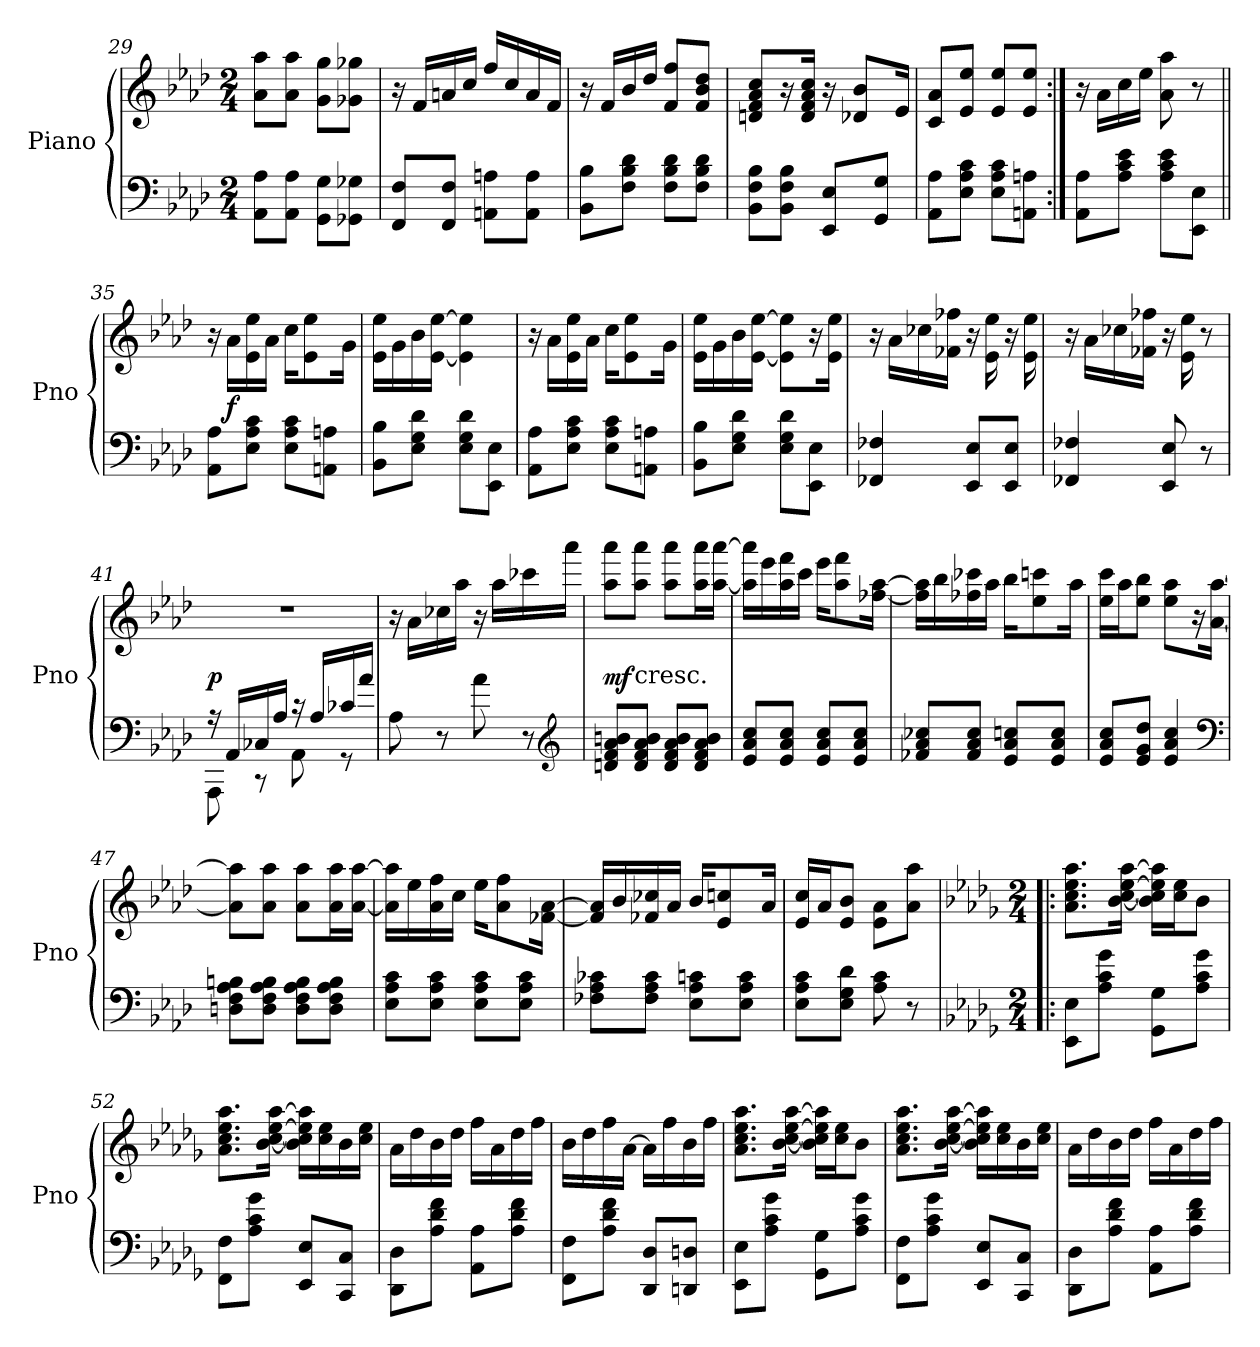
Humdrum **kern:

**kern	**kern	**dynam
*part1	*part1	*part1
*staff2	*staff1	*staff1/2
*I"Piano	*	*
*I'Pno	*	*
*clefF4	*clefG2	*
*k[b-e-a-d-]	*k[b-e-a-d-]	*
*M2/4	*M2/4	*
=29	=29	=29
8AA-\ 8A-\L	8a-\ 8aa-\L	.
8AA-\ 8A-\J	8a-\ 8aa-\J	.
8GG\ 8G\L	8g\ 8gg\L	.
8GG-X\ 8G-X\J	8g-X\ 8gg-X\J	.
=30	=30	=30
8FF/ 8F/L	16r	.
.	16f/LL	.
8FF/ 8F/J	16an/	.
.	16cc/JJ	.
8AAn\ 8An\L	16ff/LL	.
.	16cc/	.
8AA\ 8A\J	16a/	.
.	16f/JJ	.
=31	=31	=31
8BB-\ 8B-\L	16r	.
.	16f/LL	.
8F\ 8B-\ 8d-\J	16b-/	.
.	16dd-/JJ	.
8F\ 8B-\ 8d-\L	8f/ 8ff/L	.
8F\ 8B-\ 8d-\J	8f/ 8b-/ 8dd-/J	.
=32	=32	=32
8BB-\ 8F\ 8B-\L	8dn/ 8f/ 8a-/ 8cc/L	.
8BB-\ 8F\ 8B-\J	16r	.
.	16d/ 16f/ 16a-/ 16cc/Jk	.
8EE-/ 8E-/L	16r	.
.	8d-X/ 8b-/L	.
8GG/ 8G/J	.	.
.	16e-/Jk	.
=33	=33	=33
8AA-\ 8A-\L	8c/ 8a-/L	.
8E-\ 8A-\ 8c\J	8e-/ 8ee-/J	.
8E-\ 8A-\ 8c\L	8e-/ 8ee-/L	.
8AAn\ 8An\J	8e-/ 8ee-/J	.
=34:|!	=34:|!	=34:|!
8AA-\ 8A-\L	16r	.
.	16a-\LL	.
8A-\ 8c\ 8e-\J	16cc\	.
.	16ee-\JJ	.
8A-\ 8c\ 8e-\L	8a-\ 8aa-\	.
8EE-\ 8E-\J	8r	.
=35||	=35||	=35||
8AA-\ 8A-\L	16r	.
.	16a-\LL	f
8E-\ 8A-\ 8c\J	16e-\ 16ee-\	.
.	16a-\JJ	.
8E-\ 8A-\ 8c\L	16cc\KL	.
.	8e-\ 8ee-\	.
8AAn\ 8An\J	.	.
.	16g\Jk	.
=36	=36	=36
8BB-\ 8B-\L	16e-\ 16ee-\LL	.
.	16g\	.
8E-\ 8G\ 8d-\J	16b-\	.
.	[16e-\ [16ee-\JJ	.
8E-\ 8G\ 8d-\L	4e-]\ 4ee-]\	.
8EE-\ 8E-\J	.	.
=37	=37	=37
8AA-\ 8A-\L	16r	.
.	16a-\LL	.
8E-\ 8A-\ 8c\J	16e-\ 16ee-\	.
.	16a-\JJ	.
8E-\ 8A-\ 8c\L	16cc\KL	.
.	8e-\ 8ee-\	.
8AAn\ 8An\J	.	.
.	16g\Jk	.
=38	=38	=38
8BB-\ 8B-\L	16e-\ 16ee-\LL	.
.	16g\	.
8E-\ 8G\ 8d-\J	16b-\	.
.	[16e-\ [16ee-\JJ	.
8E-\ 8G\ 8d-\L	8e-]\ 8ee-]\L	.
8EE-\ 8E-\J	16r	.
.	16e-\ 16ee-\Jk	.
=39	=39	=39
4FF-X/ 4F-X/	16r	.
.	16a-\LL	.
.	16cc-X\	.
.	16f-X\ 16ff-X\JJ	.
8EE-/ 8E-/L	16r	.
.	16e-\ 16ee-\	.
8EE-/ 8E-/J	16r	.
.	16e-\ 16ee-\	.
=40	=40	=40
4FF-X/ 4F-X/	16r	.
.	16a-\LL	.
.	16cc-X\	.
.	16f-X\ 16ff-X\JJ	.
8EE-/ 8E-/	16r	.
.	16e-\ 16ee-\	.
8r	8r	.
=41	=41	=41
*^	*	*
16r	8AAA-\	2r	p
16AA-/LL	.	.	.
16C-X/	8r	.	.
16A-/JJ	.	.	.
16r	8AA-\	.	.
16A-/LL	.	.	.
16c-X/	8r	.	.
16a-/JJ	.	.	.
*v	*v	*	*
=42	=42	=42
8A-\	16r	.
.	16a-\LL	.
8r	16cc-X\	.
.	16aa-\JJ	.
8a-\	16r	.
.	16aa-\LL	.
8r	16ccc-X\	.
*clefG2	*	*
.	16aaa-\JJ	.
=43	=43	=43
8dn/ 8f/ 8a-/ 8bn/L	8aa-\ 8aaa-\L	mf
!	!LO:TX:c:t=cresc.	!
8d/ 8f/ 8a-/ 8b/J	8aa-\ 8aaa-\J	.
8d/ 8f/ 8a-/ 8b/L	8aa-\ 8aaa-\L	.
8d/ 8f/ 8a-/ 8b/J	16aa-\ 16aaa-\L	.
.	[16aa-\ [16aaa-\JJ	.
=44	=44	=44
8e-/ 8a-/ 8cc/L	16aa-]\ 16aaa-]\LL	.
.	16eee-\	.
8e-/ 8a-/ 8cc/J	16aa-\ 16fff\	.
.	16ccc\JJ	.
8e-/ 8a-/ 8cc/L	16eee-\KL	.
.	8aa-\ 8fff\	.
8e-/ 8a-/ 8cc/J	.	.
.	[16ff-X\ [16aa-\Jk	.
=45	=45	=45
8f-X/ 8a-/ 8cc-X/L	16ff-]\ 16aa-]\LL	.
.	16bb-\	.
8f-/ 8a-/ 8cc-/J	16ff-X\ 16ccc-X\	.
.	16aa-\JJ	.
8e-/ 8a-/ 8ccn/L	16bb-\KL	.
.	8ee-\ 8cccn\	.
8e-/ 8a-/ 8cc/J	.	.
.	16aa-\Jk	.
=46	=46	=46
8e-/ 8a-/ 8cc/L	16ee-\ 16ccc\LL	.
.	16aa-\J	.
8e-/ 8g/ 8dd-/J	8ee-\ 8bb-\J	.
4e-/ 4a-/ 4cc/	8ee-\ 8aa-\L	.
*clefF4	*	*
.	16r	.
.	[16a-\ [16aa-\Jk	.
=47	=47	=47
8Dn\ 8F\ 8A-\ 8Bn\L	8a-]\ 8aa-]\L	.
8D\ 8F\ 8A-\ 8B\J	8a-\ 8aa-\J	.
8D\ 8F\ 8A-\ 8B\L	8a-\ 8aa-\L	.
8D\ 8F\ 8A-\ 8B\J	16a-\ 16aa-\L	.
.	[16a-\ [16aa-\JJ	.
=48	=48	=48
8E-\ 8A-\ 8c\L	16a-]\ 16aa-]\LL	.
.	16ee-\	.
8E-\ 8A-\ 8c\J	16a-\ 16ff\	.
.	16cc\JJ	.
8E-\ 8A-\ 8c\L	16ee-\KL	.
.	8a-\ 8ff\	.
8E-\ 8A-\ 8c\J	.	.
.	[16f-X\ [16a-\Jk	.
=49	=49	=49
8F-X\ 8A-\ 8c-X\L	16f-]/ 16a-]/LL	.
.	16b-/	.
8F-\ 8A-\ 8c-\J	16f-X/ 16cc-X/	.
.	16a-/JJ	.
8E-\ 8A-\ 8cn\L	16b-/KL	.
.	8e-/ 8ccn/	.
8E-\ 8A-\ 8c\J	.	.
.	16a-/Jk	.
=50	=50	=50
8E-\ 8A-\ 8c\L	16e-/ 16cc/LL	.
.	16a-/J	.
8E-\ 8G\ 8d-\J	8e-/ 8b-/J	.
8A-\ 8c\	8e-\ 8a-\L	.
8r	8a-\ 8aa-\J	.
=51!|:	=51!|:	=51!|:
*k[b-e-a-d-g-]	*k[b-e-a-d-g-]	*
*M2/4	*M2/4	*
8EE-\ 8E-\L	8.a-\ 8.cc\ 8.ee-\ 8.aa-\L	.
8A-\ 8c\ 8g-\J	.	.
.	[16b-\ [16cc\ [16ee-\ [16aa-\Jk	.
8GG-\ 8G-\L	16b-]\ 16cc]\ 16ee-]\ 16aa-]\LL	.
.	16cc\ 16ee-\J	.
8A-\ 8c\ 8g-\J	8b-\J	.
=52	=52	=52
8FF\ 8F\L	8.a-\ 8.cc\ 8.ee-\ 8.aa-\L	.
8A-\ 8c\ 8g-\J	.	.
.	[16b-\ [16cc\ [16ee-\ [16aa-\Jk	.
8EE-/ 8E-/L	16b-]\ 16cc]\ 16ee-]\ 16aa-]\LL	.
.	16cc\ 16ee-\	.
8CC/ 8C/J	16b-\	.
.	16cc\ 16ee-\JJ	.
=53	=53	=53
8DD-\ 8D-\L	16a-\LL	.
.	16dd-\	.
8A-\ 8d-\ 8f\J	16b-\	.
.	16dd-\JJ	.
8AA-\ 8A-\L	16ff\LL	.
.	16a-\	.
8A-\ 8d-\ 8f\J	16dd-\	.
.	16ff\JJ	.
=54	=54	=54
8FF\ 8F\L	16b-\LL	.
.	16dd-\	.
8A-\ 8d-\ 8f\J	16ff\	.
.	[16a-\JJ	.
8DD-/ 8D-/L	16a-\LL]	.
.	16ff\	.
8DDn/ 8Dn/J	16b-\	.
.	16ff\JJ	.
=55	=55	=55
8EE-\ 8E-\L	8.a-\ 8.cc\ 8.ee-\ 8.aa-\L	.
8A-\ 8c\ 8g-\J	.	.
.	[16b-\ [16cc\ [16ee-\ [16aa-\Jk	.
8GG-\ 8G-\L	16b-]\ 16cc]\ 16ee-]\ 16aa-]\LL	.
.	16cc\ 16ee-\J	.
8A-\ 8c\ 8g-\J	8b-\J	.
=56	=56	=56
8FF\ 8F\L	8.a-\ 8.cc\ 8.ee-\ 8.aa-\L	.
8A-\ 8c\ 8g-\J	.	.
.	[16b-\ [16cc\ [16ee-\ [16aa-\Jk	.
8EE-/ 8E-/L	16b-]\ 16cc]\ 16ee-]\ 16aa-]\LL	.
.	16cc\ 16ee-\	.
8CC/ 8C/J	16b-\	.
.	16cc\ 16ee-\JJ	.
=57	=57	=57
8DD-\ 8D-\L	16a-\LL	.
.	16dd-\	.
8A-\ 8d-\ 8f\J	16b-\	.
.	16dd-\JJ	.
8AA-\ 8A-\L	16ff\LL	.
.	16a-\	.
8A-\ 8d-\ 8f\J	16dd-\	.
.	16ff\JJ	.
=	=	=
*-	*-	*-
